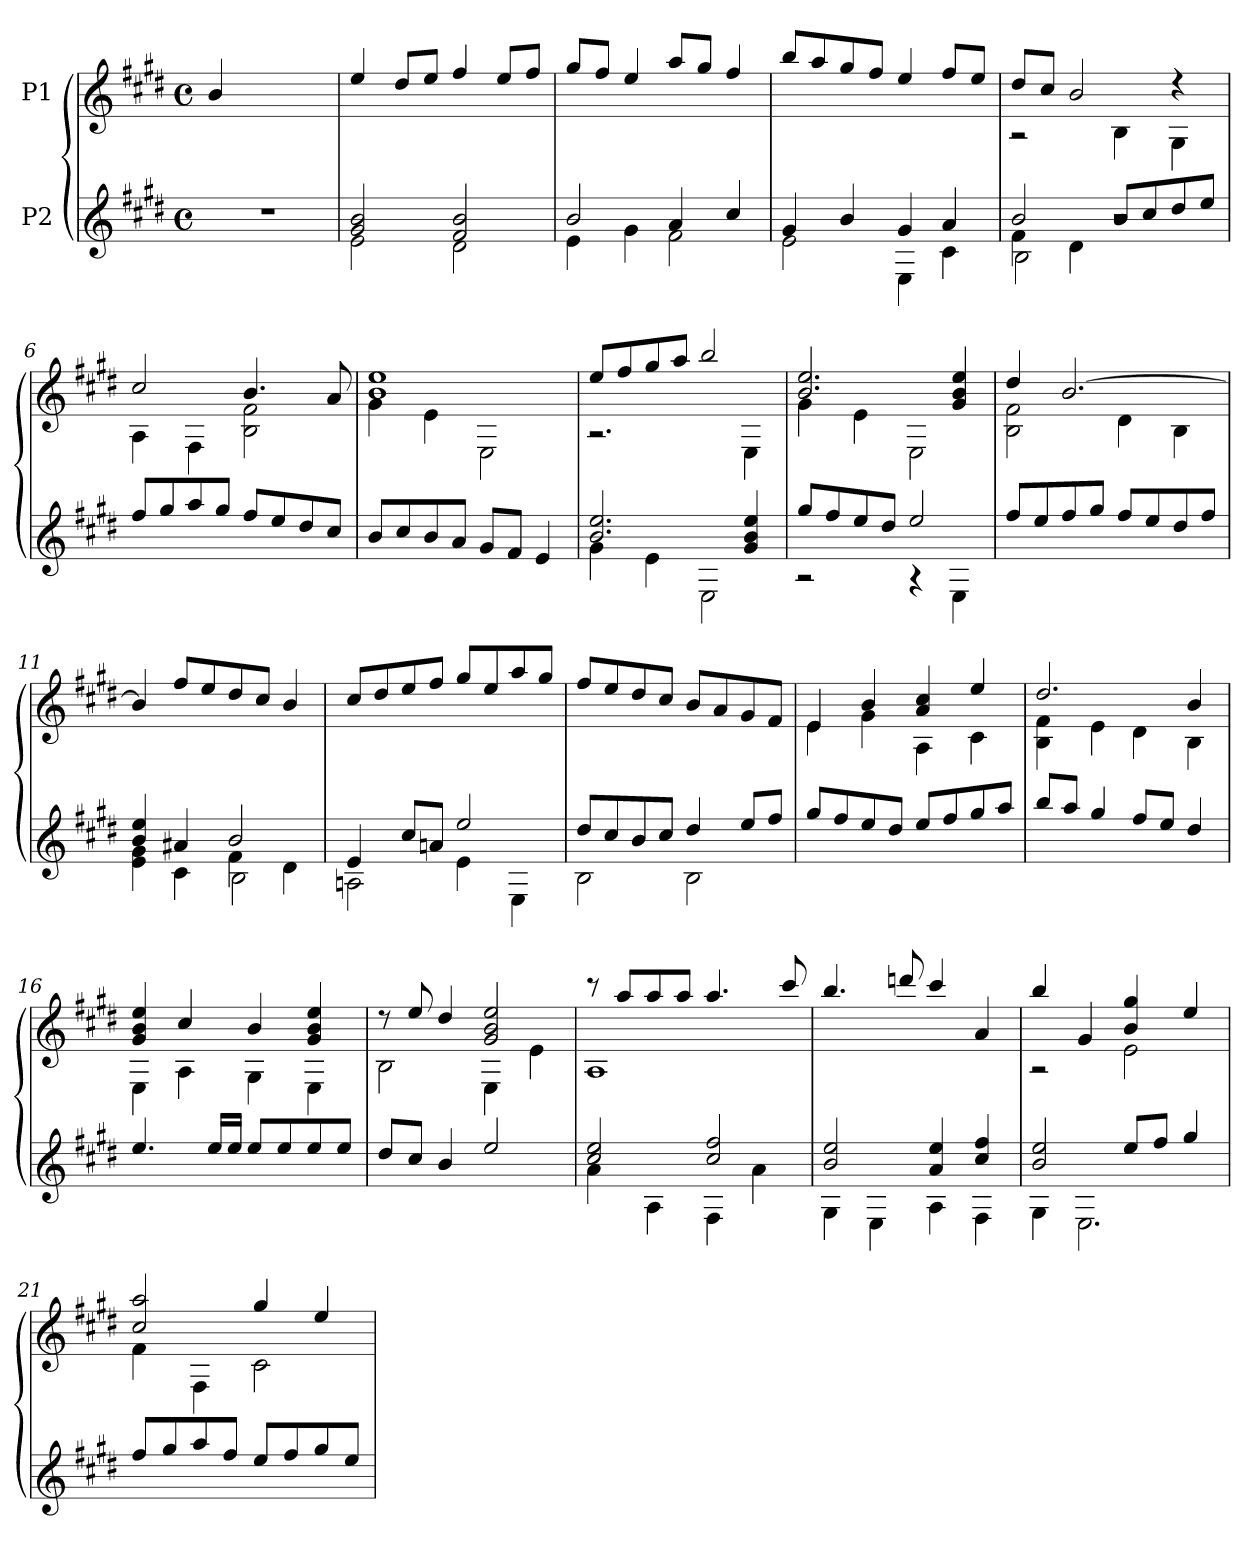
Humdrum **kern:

**kern	**kern
*part2	*part1
*staff2	*staff1
*I"P2	*I"P1
!!LO:PB:g=z
*clefG2	*clefG2
*ITrd7c12	*ITrd7c12
*k[f#c#g#d#]	*k[f#c#g#d#]
*E:	*E:
*M4/4	*M4/4
*met(c)	*met(c)
*MM108	*MM108
=1	=1
!LO:N:vis=1	!
1r	4Bi/
.	2.ryy
=2	=2
*^	*
2G#i/ 2Bi	2Ei\	4ei/
.	.	8d#i/L
.	.	8ei/J
2F#i/ 2Bi	2D#i\	4f#i/
.	.	8ei/L
.	.	8f#i/J
=3	=3	=3
2Bi/	4Ei\	8g#i/L
.	.	8f#i/J
.	4G#i\	4ei/
4Ai/	2F#i\	8ai/L
.	.	8g#i/J
4c#i/	.	4f#i/
=4	=4	=4
4G#i/	2Ei\	8bi/L
.	.	8ai/
4Bi/	.	8g#i/
.	.	8f#i/J
4G#i/	4EEi\	4ei/
4Ai/	4C#i\	8f#i/L
.	.	8ei/J
=5	=5	=5
*	*^	*^
2Bi/	4F#i\	2BBi\	8d#i/L	2r
.	.	.	8c#i/J	.
.	4D#i\	.	2Bi/	.
8Bi/L	2r	2r	.	4BBi\
8c#i/	.	.	.	.
8d#i/	.	.	4r	4GG#i\
8ei/J	.	.	.	.
*v	*v	*v	*	*
!!LO:LB:g=z	!!
=6	=6	=6
8f#i/L	2c#i/	4AAi\
8g#i/	.	.
8ai/	.	4FF#i\
8g#i/J	.	.
8f#i/L	4.Bi/	2BBi\ 2F#i
8ei/	.	.
8d#i/	.	.
8c#i/J	8Ai/	.
=7	=7	=7
8Bi/L	1Bi 1ei	4G#i\
8c#i/	.	.
8Bi/	.	4Ei\
8Ai/J	.	.
8G#i/L	.	2EEi\
8F#i/J	.	.
4Ei/	.	.
=8	=8	=8
*^	*	*
2.Bi/ 2.ei	4G#i\	8ei/L	2.r
.	.	8f#i/	.
.	4Ei\	8g#i/	.
.	.	8ai/J	.
.	2EEi\	2bi/	.
4G#i/ 4Bi 4ei	.	.	4EEi\
=9	=9	=9	=9
8g#i/L	2r	2.Bi/ 2.ei	4G#i\
8f#i/	.	.	.
8ei/	.	.	4Ei\
8d#i/J	.	.	.
2ei/	4r	.	2EEi\
.	4EEi\	4G#i/ 4Bi 4ei	.
*v	*v	*	*
!!LO:LB:g=z	!!
=10	=10	=10
8f#i/L	4d#i/	2BBi\ 2F#i
8ei/	.	.
8f#i/	[2.Bi/	.
8g#i/J	.	.
8f#i/L	.	4D#i\
8ei/	.	.
8d#i/	.	4BBi\
8f#i/J	.	.
*	*v	*v
=11	=11
*^	*
*	*^	*
4Bi/ 4ei	4Ei\ 4G#i	2ryy	4Bi/]
4A#Xi/	4C#i\	.	8f#i/L
.	.	.	8ei/
2Bi/	4F#i\	2BBi\	8d#i/
.	.	.	8c#i/J
.	4D#i\	.	4Bi/
*	*v	*v	*
=12	=12	=12
4Ei/	2AAni\	8c#i/L
.	.	8d#i/
8c#i/L	.	8ei/
8Ani/J	.	8f#i/J
2ei/	4Ei\	8g#i/L
.	.	8ei/
.	4EEi\	8ai/
.	.	8g#i/J
=13	=13	=13
8d#i/L	2BBi\	8f#i/L
8c#i/	.	8ei/
8Bi/	.	8d#i/
8c#i/J	.	8c#i/J
4d#i/	2BBi\	8Bi/L
.	.	8Ai/
8ei/L	.	8G#i/
8f#i/J	.	8F#i/J
*v	*v	*
!!LO:LB:g=z
=14	=14
*	*^
8g#i/L	4Ei/	4Ei\
8f#i/	.	.
8ei/	4Bi/	4G#i\
8d#i/J	.	.
8ei/L	4Ai/ 4c#i	4AAi\
8f#i/	.	.
8g#i/	4ei/	4C#i\
8ai/J	.	.
=15	=15	=15
8bi/L	2.d#i/	4BBi\ 4F#i
8ai/J	.	.
4g#i/	.	4Ei\
8f#i/L	.	4D#i\
8ei/J	.	.
4d#i/	4Bi/	4BBi\
=16	=16	=16
4.ei/	4G#i/ 4Bi 4ei	4EEi\
.	4c#i/	4AAi\
16ei/LL	.	.
16ei/JJ	.	.
8ei/L	4Bi/	4GG#i\
8ei/	.	.
8ei/	4G#i/ 4Bi 4ei	4EEi\
8ei/J	.	.
=17	=17	=17
8d#i/L	8r	2BBi\
8c#i/J	8ei/	.
4Bi/	4d#i/	.
2ei/	2G#i/ 2Bi 2ei	4EEi\
.	.	4Ei\
!!LO:LB:g=z	!!
=18	=18	=18
*^	*	*
2c#i/ 2ei	4Ai\	8r	1AAi
.	.	8ai/L	.
.	4AAi\	8ai/	.
.	.	8ai/J	.
2c#i/ 2f#i	4FF#i\	4.ai/	.
.	4Ai\	.	.
.	.	8cc#i/	.
*	*	*v	*v
=19	=19	=19
2Bi/ 2ei	4GG#i\	4.bi/
.	4EEi\	.
.	.	8ddni/
4Ai/ 4ei	4AAi\	4cc#i/
4c#i/ 4f#i	4FF#i\	4Ai/
=20	=20	=20
*	*	*^
2Bi/ 2ei	4GG#i\	4bi/	2r
.	2.EEi\	4G#i/	.
8ei/L	.	4Bi/ 4g#i	2Ei\
8f#i/J	.	.	.
4g#i/	.	4ei/	.
*v	*v	*	*
=21	=21	=21
8f#i/L	2c#i/ 2ai	4F#i\
8g#i/	.	.
8ai/	.	4FF#i\
8f#i/J	.	.
8ei/L	4g#i/	2C#i\
8f#i/	.	.
8g#i/	4ei/	.
8ei/J	.	.
*	*v	*v
=	=
*-	*-
